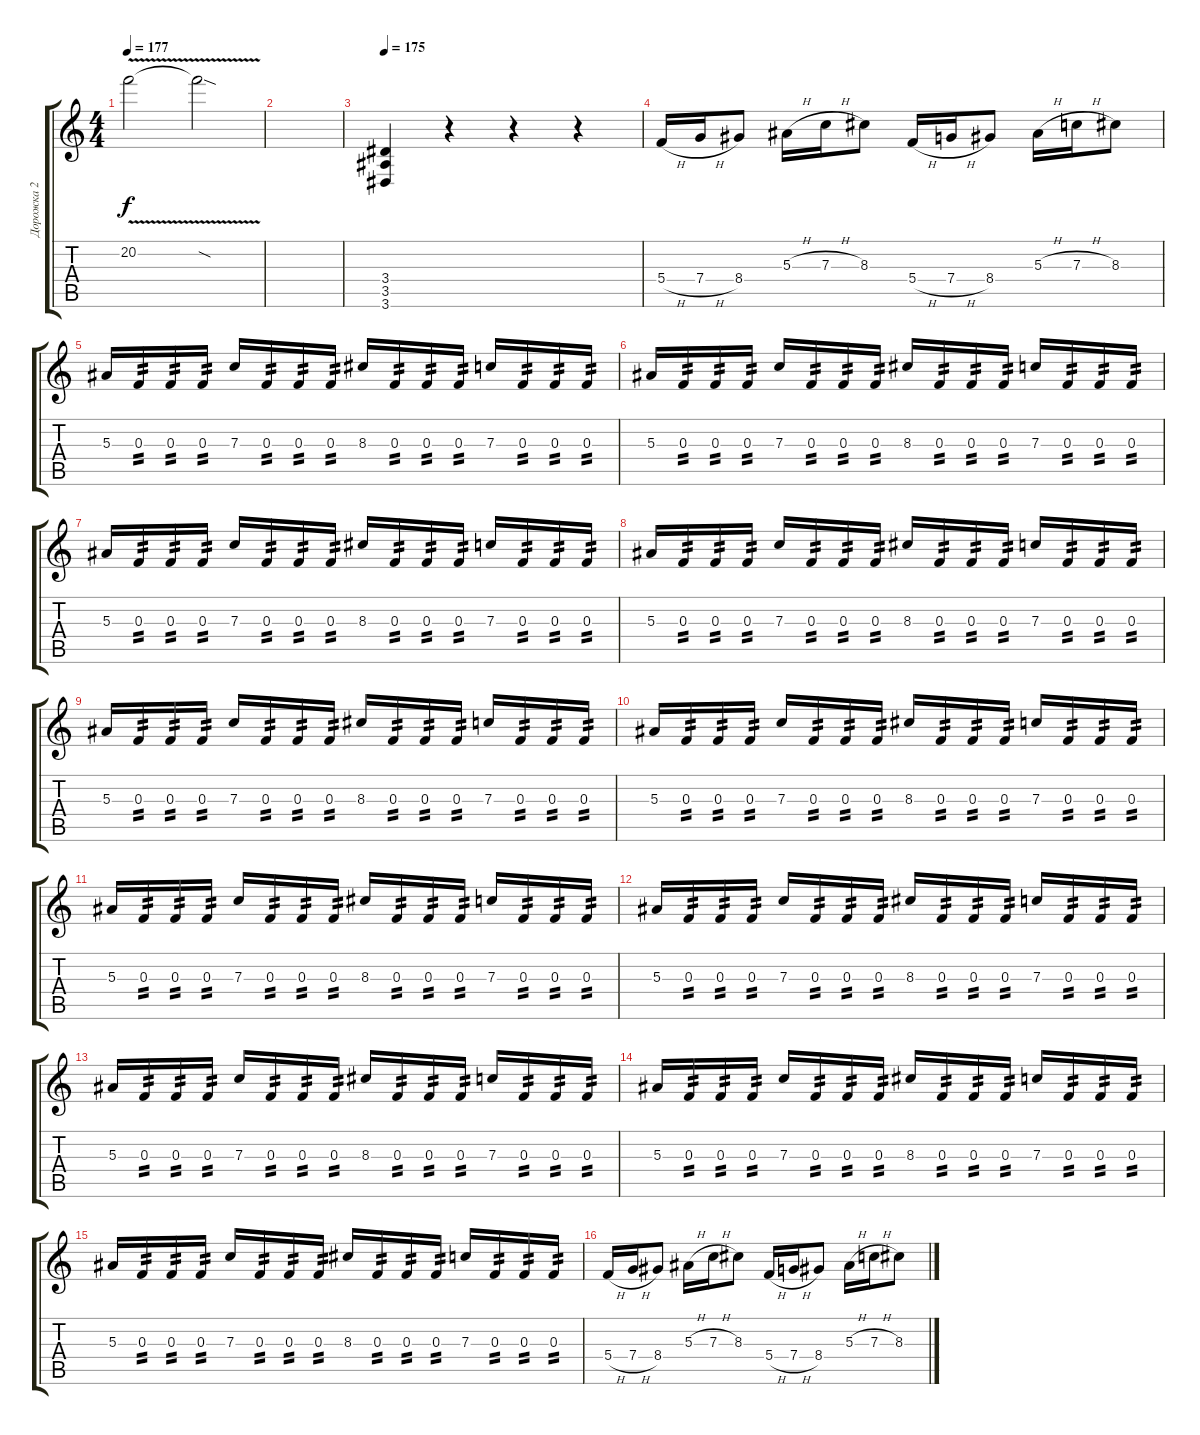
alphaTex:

\track ("Дорожка 2" "Дорожка 2") {instrument overdrivenguitar}
\staff {score tabs}
\tuning (D4 A3 F3 C3 G2 C2) {hide}
\ts (4 4)
\tempo 177
\clef g2
\ks c
20.2{v}.2{dy f} 20.2{sod t}.2 |
|
\tempo 175
(3.4 3.5 3.6).4 r.4 r.4 r.4 |
5.4{h}.16 7.4{h}.16 8.4.8 5.3{h}.16 7.3{h}.16 8.3.8 5.4{h}.16 7.4{h}.16 8.4.8 5.3{h}.16 7.3{h}.16 8.3.8 |
5.3.16 0.3.16{tp 2} 0.3.16{tp 2} 0.3.16{tp 2} 7.3.16 0.3.16{tp 2} 0.3.16{tp 2} 0.3.16{tp 2} 8.3.16 0.3.16{tp 2} 0.3.16{tp 2} 0.3.16{tp 2} 7.3.16 0.3.16{tp 2} 0.3.16{tp 2} 0.3.16{tp 2} |
5.3.16 0.3.16{tp 2} 0.3.16{tp 2} 0.3.16{tp 2} 7.3.16 0.3.16{tp 2} 0.3.16{tp 2} 0.3.16{tp 2} 8.3.16 0.3.16{tp 2} 0.3.16{tp 2} 0.3.16{tp 2} 7.3.16 0.3.16{tp 2} 0.3.16{tp 2} 0.3.16{tp 2} |
5.3.16 0.3.16{tp 2} 0.3.16{tp 2} 0.3.16{tp 2} 7.3.16 0.3.16{tp 2} 0.3.16{tp 2} 0.3.16{tp 2} 8.3.16 0.3.16{tp 2} 0.3.16{tp 2} 0.3.16{tp 2} 7.3.16 0.3.16{tp 2} 0.3.16{tp 2} 0.3.16{tp 2} |
5.3.16 0.3.16{tp 2} 0.3.16{tp 2} 0.3.16{tp 2} 7.3.16 0.3.16{tp 2} 0.3.16{tp 2} 0.3.16{tp 2} 8.3.16 0.3.16{tp 2} 0.3.16{tp 2} 0.3.16{tp 2} 7.3.16 0.3.16{tp 2} 0.3.16{tp 2} 0.3.16{tp 2} |
5.3.16 0.3.16{tp 2} 0.3.16{tp 2} 0.3.16{tp 2} 7.3.16 0.3.16{tp 2} 0.3.16{tp 2} 0.3.16{tp 2} 8.3.16 0.3.16{tp 2} 0.3.16{tp 2} 0.3.16{tp 2} 7.3.16 0.3.16{tp 2} 0.3.16{tp 2} 0.3.16{tp 2} |
5.3.16 0.3.16{tp 2} 0.3.16{tp 2} 0.3.16{tp 2} 7.3.16 0.3.16{tp 2} 0.3.16{tp 2} 0.3.16{tp 2} 8.3.16 0.3.16{tp 2} 0.3.16{tp 2} 0.3.16{tp 2} 7.3.16 0.3.16{tp 2} 0.3.16{tp 2} 0.3.16{tp 2} |
5.3.16 0.3.16{tp 2} 0.3.16{tp 2} 0.3.16{tp 2} 7.3.16 0.3.16{tp 2} 0.3.16{tp 2} 0.3.16{tp 2} 8.3.16 0.3.16{tp 2} 0.3.16{tp 2} 0.3.16{tp 2} 7.3.16 0.3.16{tp 2} 0.3.16{tp 2} 0.3.16{tp 2} |
5.3.16 0.3.16{tp 2} 0.3.16{tp 2} 0.3.16{tp 2} 7.3.16 0.3.16{tp 2} 0.3.16{tp 2} 0.3.16{tp 2} 8.3.16 0.3.16{tp 2} 0.3.16{tp 2} 0.3.16{tp 2} 7.3.16 0.3.16{tp 2} 0.3.16{tp 2} 0.3.16{tp 2} |
5.3.16 0.3.16{tp 2} 0.3.16{tp 2} 0.3.16{tp 2} 7.3.16 0.3.16{tp 2} 0.3.16{tp 2} 0.3.16{tp 2} 8.3.16 0.3.16{tp 2} 0.3.16{tp 2} 0.3.16{tp 2} 7.3.16 0.3.16{tp 2} 0.3.16{tp 2} 0.3.16{tp 2} |
5.3.16 0.3.16{tp 2} 0.3.16{tp 2} 0.3.16{tp 2} 7.3.16 0.3.16{tp 2} 0.3.16{tp 2} 0.3.16{tp 2} 8.3.16 0.3.16{tp 2} 0.3.16{tp 2} 0.3.16{tp 2} 7.3.16 0.3.16{tp 2} 0.3.16{tp 2} 0.3.16{tp 2} |
5.3.16 0.3.16{tp 2} 0.3.16{tp 2} 0.3.16{tp 2} 7.3.16 0.3.16{tp 2} 0.3.16{tp 2} 0.3.16{tp 2} 8.3.16 0.3.16{tp 2} 0.3.16{tp 2} 0.3.16{tp 2} 7.3.16 0.3.16{tp 2} 0.3.16{tp 2} 0.3.16{tp 2} |
5.4{h}.16 7.4{h}.16 8.4.8 5.3{h}.16 7.3{h}.16 8.3.8 5.4{h}.16 7.4{h}.16 8.4.8 5.3{h}.16 7.3{h}.16 8.3.8
